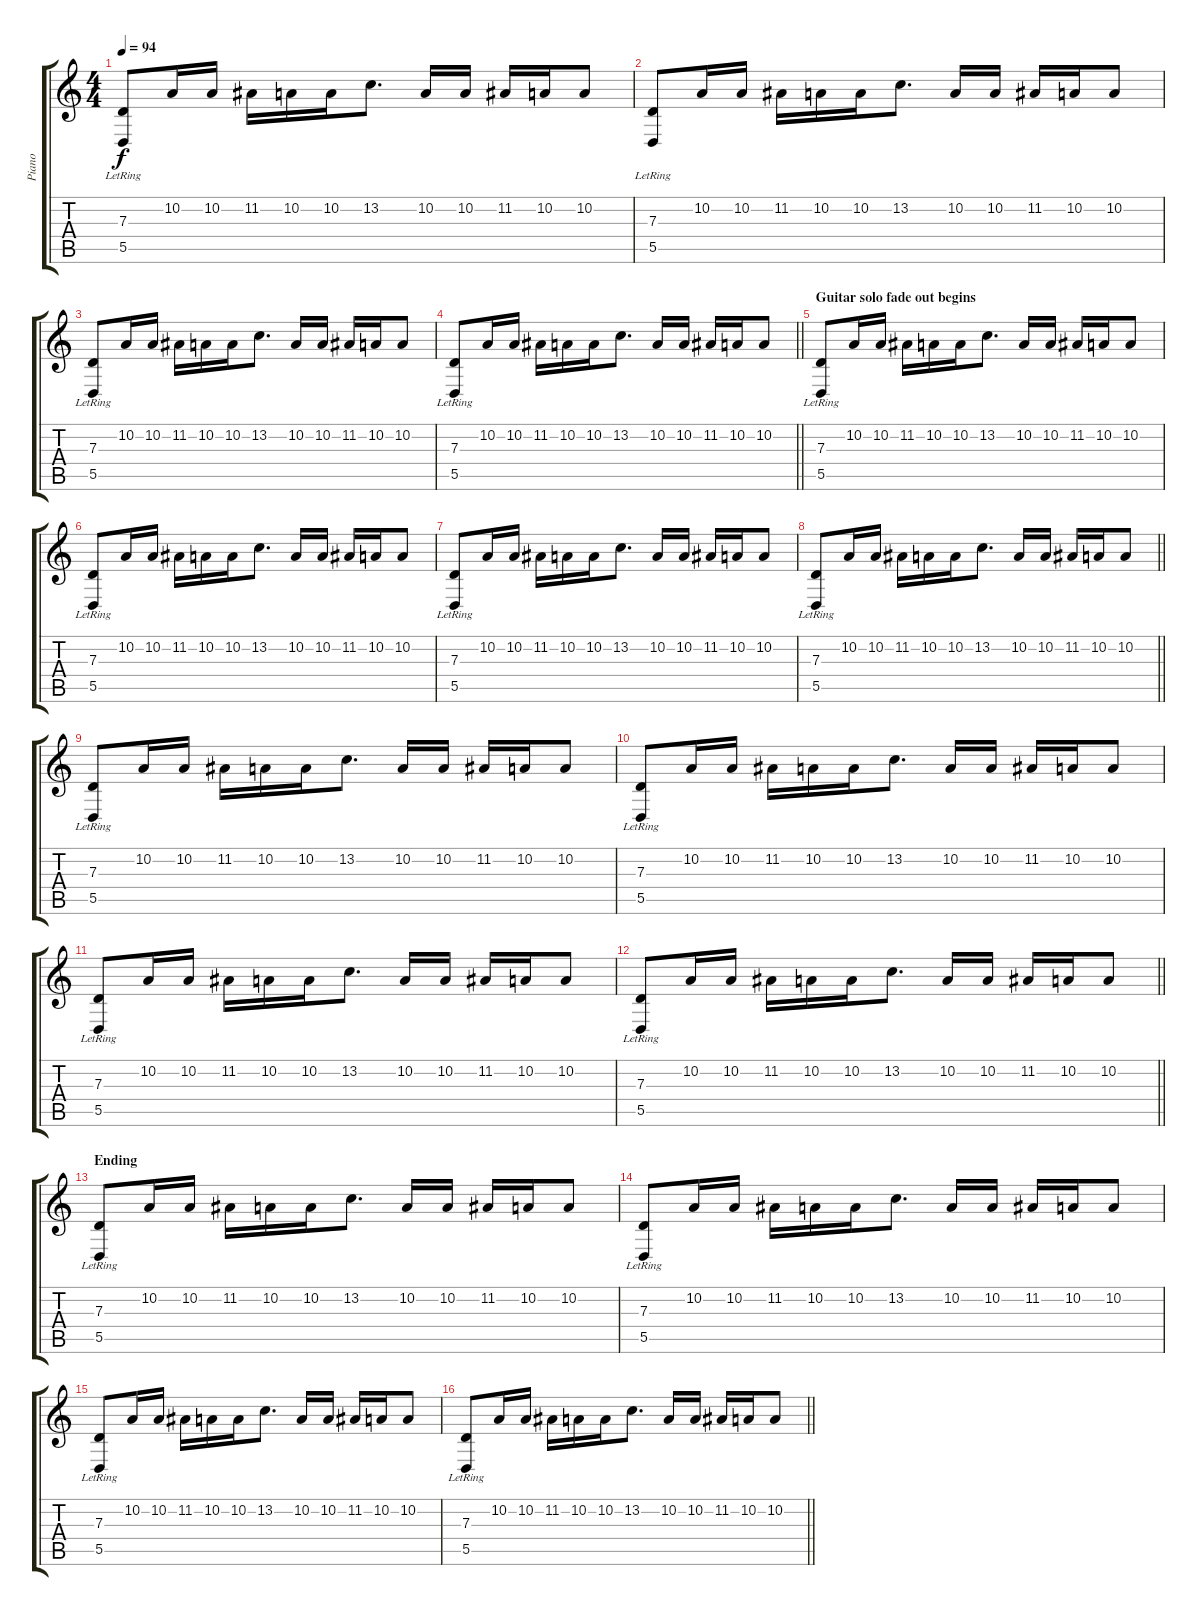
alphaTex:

\track ("Piano" "Piano") {instrument electricgrandpiano}
\staff {score tabs}
\tuning (E4 B3 G3 D3 A2 D2) {hide}
\ts (4 4)
\tempo 94
\clef g2
\ks c
(7.3{lr} 5.5{lr}).8{dy f} 10.2.16 10.2.16 11.2.16 10.2.16 10.2.16 13.2.8{d} 10.2.16 10.2.16 11.2.16 10.2.16 10.2.8 |
(7.3{lr} 5.5{lr}).8 10.2.16 10.2.16 11.2.16 10.2.16 10.2.16 13.2.8{d} 10.2.16 10.2.16 11.2.16 10.2.16 10.2.8 |
(7.3{lr} 5.5{lr}).8 10.2.16 10.2.16 11.2.16 10.2.16 10.2.16 13.2.8{d} 10.2.16 10.2.16 11.2.16 10.2.16 10.2.8 |
\barLineRight lightlight
(7.3{lr} 5.5{lr}).8 10.2.16 10.2.16 11.2.16 10.2.16 10.2.16 13.2.8{d} 10.2.16 10.2.16 11.2.16 10.2.16 10.2.8 |
\section ("" "Guitar solo fade out begins")
(7.3{lr} 5.5{lr}).8 10.2.16 10.2.16 11.2.16 10.2.16 10.2.16 13.2.8{d} 10.2.16 10.2.16 11.2.16 10.2.16 10.2.8 |
(7.3{lr} 5.5{lr}).8 10.2.16 10.2.16 11.2.16 10.2.16 10.2.16 13.2.8{d} 10.2.16 10.2.16 11.2.16 10.2.16 10.2.8 |
(7.3{lr} 5.5{lr}).8 10.2.16 10.2.16 11.2.16 10.2.16 10.2.16 13.2.8{d} 10.2.16 10.2.16 11.2.16 10.2.16 10.2.8 |
\barLineRight lightlight
(7.3{lr} 5.5{lr}).8 10.2.16 10.2.16 11.2.16 10.2.16 10.2.16 13.2.8{d} 10.2.16 10.2.16 11.2.16 10.2.16 10.2.8 |
(7.3{lr} 5.5{lr}).8 10.2.16 10.2.16 11.2.16 10.2.16 10.2.16 13.2.8{d} 10.2.16 10.2.16 11.2.16 10.2.16 10.2.8 |
(7.3{lr} 5.5{lr}).8 10.2.16 10.2.16 11.2.16 10.2.16 10.2.16 13.2.8{d} 10.2.16 10.2.16 11.2.16 10.2.16 10.2.8 |
(7.3{lr} 5.5{lr}).8 10.2.16 10.2.16 11.2.16 10.2.16 10.2.16 13.2.8{d} 10.2.16 10.2.16 11.2.16 10.2.16 10.2.8 |
\barLineRight lightlight
(7.3{lr} 5.5{lr}).8 10.2.16 10.2.16 11.2.16 10.2.16 10.2.16 13.2.8{d} 10.2.16 10.2.16 11.2.16 10.2.16 10.2.8 |
\section ("" "Ending")
(7.3{lr} 5.5{lr}).8 10.2.16 10.2.16 11.2.16 10.2.16 10.2.16 13.2.8{d} 10.2.16 10.2.16 11.2.16 10.2.16 10.2.8 |
(7.3{lr} 5.5{lr}).8 10.2.16 10.2.16 11.2.16 10.2.16 10.2.16 13.2.8{d} 10.2.16 10.2.16 11.2.16 10.2.16 10.2.8 |
(7.3{lr} 5.5{lr}).8 10.2.16 10.2.16 11.2.16 10.2.16 10.2.16 13.2.8{d} 10.2.16 10.2.16 11.2.16 10.2.16 10.2.8 |
\barLineRight lightlight
(7.3{lr} 5.5{lr}).8 10.2.16 10.2.16 11.2.16 10.2.16 10.2.16 13.2.8{d} 10.2.16 10.2.16 11.2.16 10.2.16 10.2.8
